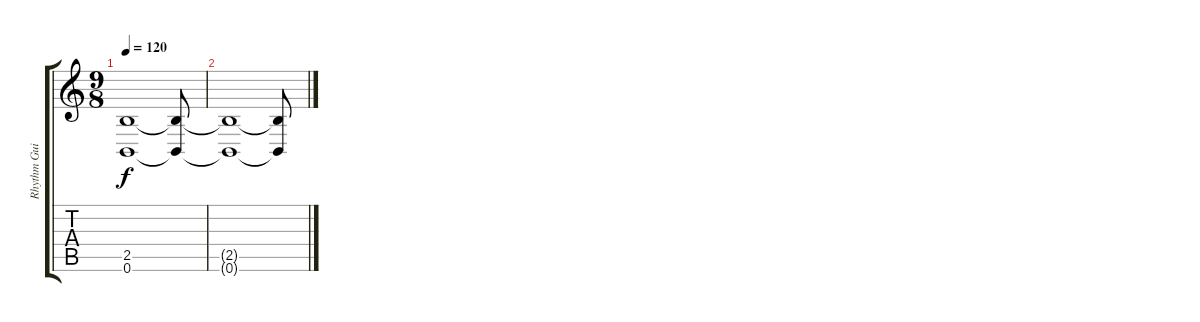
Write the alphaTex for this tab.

\track ("Rhythm Guitar" "Rhythm Gui") {instrument electricguitarjazz}
\staff {score tabs}
\tuning (E4 B3 G3 D3 A2 B1) {hide}
\ts (9 8)
\tempo 120
\clef g2
\ks c
(2.5{t} 0.6{t}).1{dy f} (2.5{t} 0.6{t}).8 |
(2.5{t} 0.6{t}).1 (2.5{t} 0.6{t}).8
